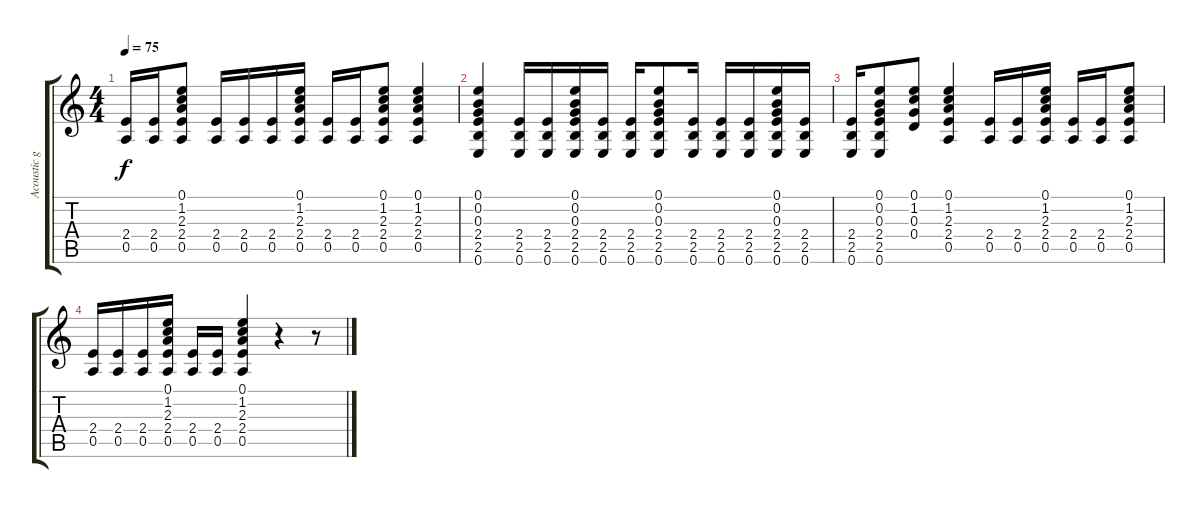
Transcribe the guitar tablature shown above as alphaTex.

\track ("Acoustic guitar" "Acoustic g") {instrument acousticguitarsteel}
\staff {score tabs}
\tuning (E4 B3 G3 D3 A2 E2) {hide}
\ts (4 4)
\tempo 75
\clef g2
\ks c
(2.4 0.5).16{dy f} (2.4 0.5).16 (0.1 1.2 2.3 2.4 0.5).8 (2.4 0.5).16 (2.4 0.5).16 (2.4 0.5).16 (0.1 1.2 2.3 2.4 0.5).16 (2.4 0.5).16 (2.4 0.5).16 (0.1 1.2 2.3 2.4 0.5).8 (0.1 1.2 2.3 2.4 0.5).4 |
(0.1 0.2 0.3 2.4 2.5 0.6).4 (2.4 2.5 0.6).16 (2.4 2.5 0.6).16 (0.1 0.2 0.3 2.4 2.5 0.6).16 (2.4 2.5 0.6).16 (2.4 2.5 0.6).16 (0.1 0.2 0.3 2.4 2.5 0.6).8 (2.4 2.5 0.6).16 (2.4 2.5 0.6).16 (2.4 2.5 0.6).16 (0.1 0.2 0.3 2.4 2.5 0.6).16 (2.4 2.5 0.6).16 |
(2.4 2.5 0.6).16 (0.1 0.2 0.3 2.4 2.5 0.6).8 (0.1 1.2 0.3 0.4).8 (0.1 1.2 2.3 2.4 0.5).4 (2.4 0.5).16 (2.4 0.5).16 (0.1 1.2 2.3 2.4 0.5).16 (2.4 0.5).16 (2.4 0.5).16 (0.1 1.2 2.3 2.4 0.5).8 |
(2.4 0.5).16 (2.4 0.5).16 (2.4 0.5).16 (0.1 1.2 2.3 2.4 0.5).16 (2.4 0.5).16 (2.4 0.5).16 (0.1 1.2 2.3 2.4 0.5).4 r.4 r.8
